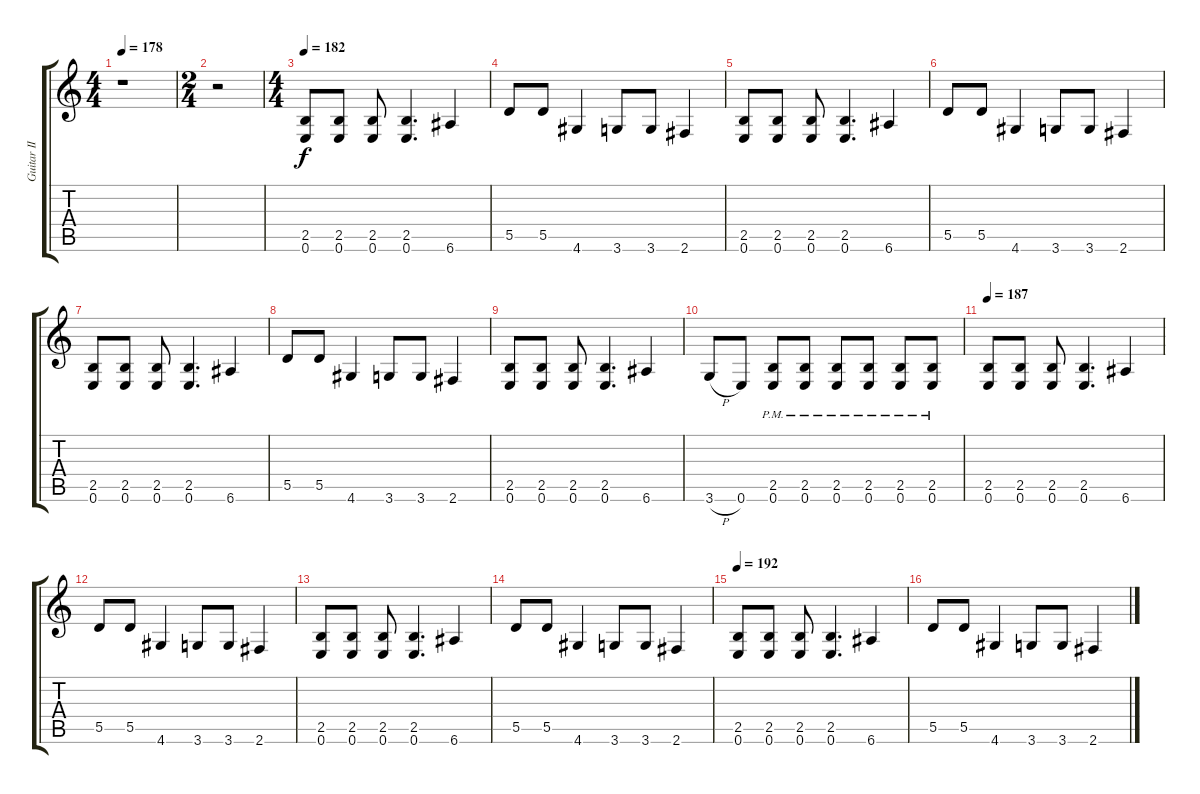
\track ("Guitar II" "Guitar II") {instrument overdrivenguitar}
\staff {score tabs}
\tuning (E4 B3 G3 D3 A2 E2) {hide}
\ts (4 4)
\tempo 178
\clef g2
\ks c
r.1{dy f} |
\ts (2 4)
r.2 |
\ts (4 4)
\tempo 182
(2.5 0.6).8 (2.5 0.6).8 (2.5 0.6).8 (2.5 0.6).4{d} 6.6.4 |
5.5.8 5.5.8 4.6.4 3.6.8 3.6.8 2.6.4 |
(2.5 0.6).8 (2.5 0.6).8 (2.5 0.6).8 (2.5 0.6).4{d} 6.6.4 |
5.5.8 5.5.8 4.6.4 3.6.8 3.6.8 2.6.4 |
(2.5 0.6).8 (2.5 0.6).8 (2.5 0.6).8 (2.5 0.6).4{d} 6.6.4 |
5.5.8 5.5.8 4.6.4 3.6.8 3.6.8 2.6.4 |
(2.5 0.6).8 (2.5 0.6).8 (2.5 0.6).8 (2.5 0.6).4{d} 6.6.4 |
3.6{h}.8 0.6.8 (2.5{pm} 0.6{pm}).8 (2.5{pm} 0.6{pm}).8 (2.5{pm} 0.6{pm}).8 (2.5{pm} 0.6{pm}).8 (2.5{pm} 0.6{pm}).8 (2.5{pm} 0.6{pm}).8 |
\tempo 187
(2.5 0.6).8 (2.5 0.6).8 (2.5 0.6).8 (2.5 0.6).4{d} 6.6.4 |
5.5.8 5.5.8 4.6.4 3.6.8 3.6.8 2.6.4 |
(2.5 0.6).8 (2.5 0.6).8 (2.5 0.6).8 (2.5 0.6).4{d} 6.6.4 |
5.5.8 5.5.8 4.6.4 3.6.8 3.6.8 2.6.4 |
\tempo 192
(2.5 0.6).8 (2.5 0.6).8 (2.5 0.6).8 (2.5 0.6).4{d} 6.6.4 |
5.5.8 5.5.8 4.6.4 3.6.8 3.6.8 2.6.4
